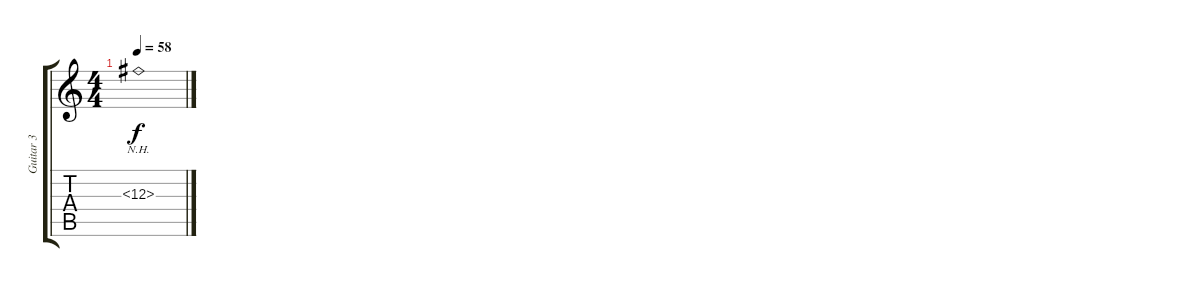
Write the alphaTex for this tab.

\track ("Guitar 3" "Guitar 3") {instrument distortionguitar}
\staff {score tabs}
\tuning (Eb4 Bb3 Gb3 Db3 Ab2 Eb2) {hide}
\ts (4 4)
\tempo 58
\clef g2
\ks c
12.3{nh}.1{dy f}
